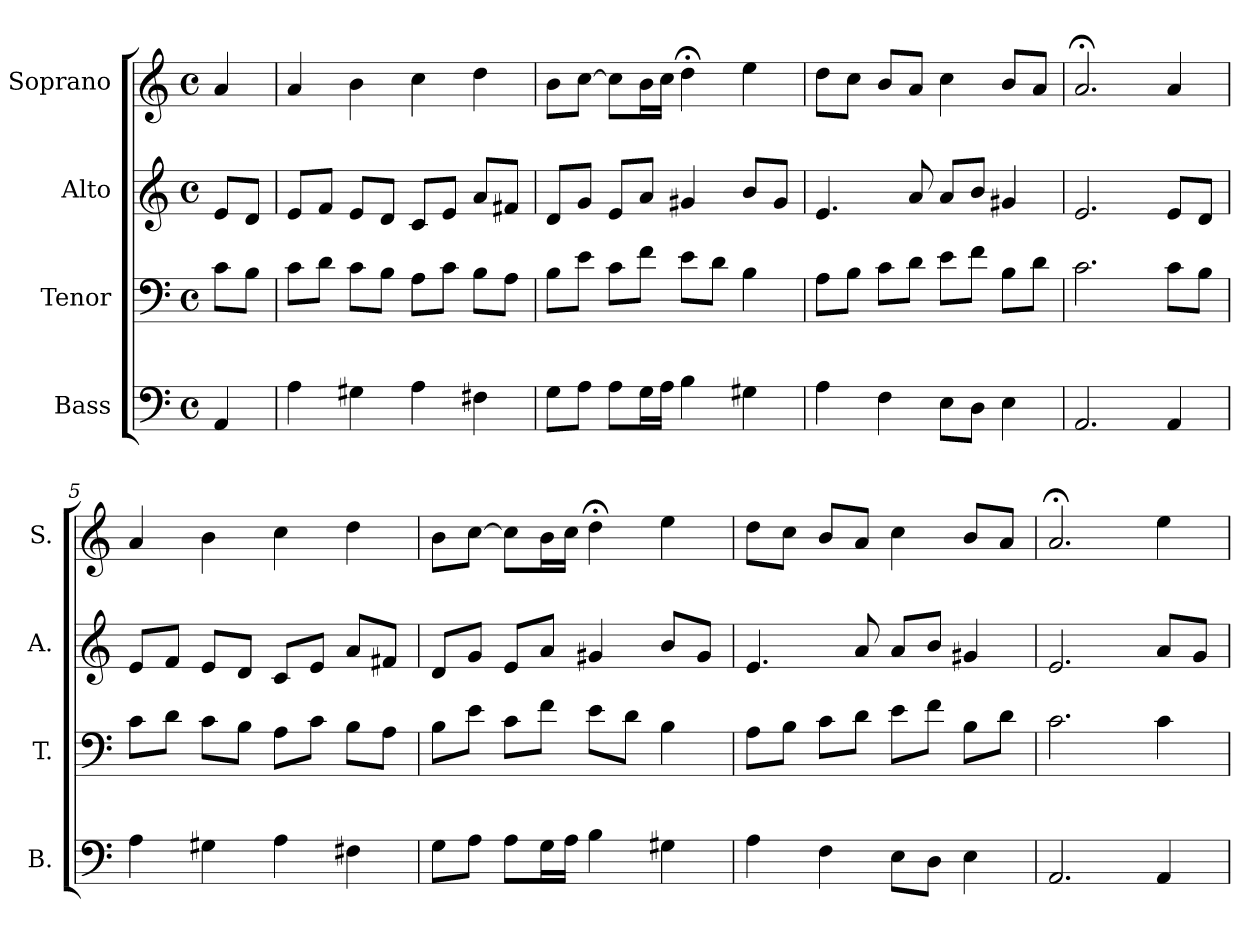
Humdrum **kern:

**kern	**kern	**kern	**kern
*part4	*part3	*part2	*part1
*staff4	*staff3	*staff2	*staff1
*I"Bass	*I"Tenor	*I"Alto	*I"Soprano
*I'B.	*I'T.	*I'A.	*I'S.
*clefF4	*clefF4	*clefG2	*clefG2
*k[]	*k[]	*k[]	*k[]
*a:	*a:	*a:	*a:
*M4/4	*M4/4	*M4/4	*M4/4
*met(c)	*met(c)	*met(c)	*met(c)
=	=	=	=
4AA/	8c\L	8e/L	4a/
.	8B\J	8d/J	.
=1	=1	=1	=1
4A\	8c\L	8e/L	4a/
.	8d\J	8f/J	.
4G#X\	8c\L	8e/L	4b\
.	8B\J	8d/J	.
4A\	8A\L	8c/L	4cc\
.	8c\J	8e/J	.
4F#X\	8B\L	8a/L	4dd\
.	8A\J	8f#X/J	.
=2	=2	=2	=2
8G\L	8B\L	8d/L	8b\L
8A\J	8e\J	8g/J	[8cc\J
8A\L	8c\L	8e/L	8cc\L]
16G\L	8f\J	8a/J	16b\L
16A\JJ	.	.	16cc\JJ
4B\	8e\L	4g#X/	4dd;<\
.	8d\J	.	.
4G#X\	4B\	8b/L	4ee\
.	.	8g#/J	.
=3	=3	=3	=3
4A\	8A\L	4.e/	8dd\L
.	8B\J	.	8cc\J
4F\	8c\L	.	8b/L
.	8d\J	8a/	8a/J
8E\L	8e\L	8a/L	4cc\
8D\J	8f\J	8b/J	.
4E\	8B\L	4g#X/	8b/L
.	8d\J	.	8a/J
!!LO:LB:g=z
=4	=4	=4	=4
2.AA/	2.c\	2.e/	2.a;</
4AA/	8c\L	8e/L	4a/
.	8B\J	8d/J	.
=5	=5	=5	=5
4A\	8c\L	8e/L	4a/
.	8d\J	8f/J	.
4G#X\	8c\L	8e/L	4b\
.	8B\J	8d/J	.
4A\	8A\L	8c/L	4cc\
.	8c\J	8e/J	.
4F#X\	8B\L	8a/L	4dd\
.	8A\J	8f#X/J	.
=6	=6	=6	=6
8G\L	8B\L	8d/L	8b\L
8A\J	8e\J	8g/J	[8cc\J
8A\L	8c\L	8e/L	8cc\L]
16G\L	8f\J	8a/J	16b\L
16A\JJ	.	.	16cc\JJ
4B\	8e\L	4g#X/	4dd;<\
.	8d\J	.	.
4G#X\	4B\	8b/L	4ee\
.	.	8g#/J	.
=7	=7	=7	=7
4A\	8A\L	4.e/	8dd\L
.	8B\J	.	8cc\J
4F\	8c\L	.	8b/L
.	8d\J	8a/	8a/J
8E\L	8e\L	8a/L	4cc\
8D\J	8f\J	8b/J	.
4E\	8B\L	4g#X/	8b/L
.	8d\J	.	8a/J
!!LO:LB:g=z
=8	=8	=8	=8
2.AA/	2.c\	2.e/	2.a;</
4AA/	4c\	8a/L	4ee\
.	.	8g/J	.
=	=	=	=
*-	*-	*-	*-
